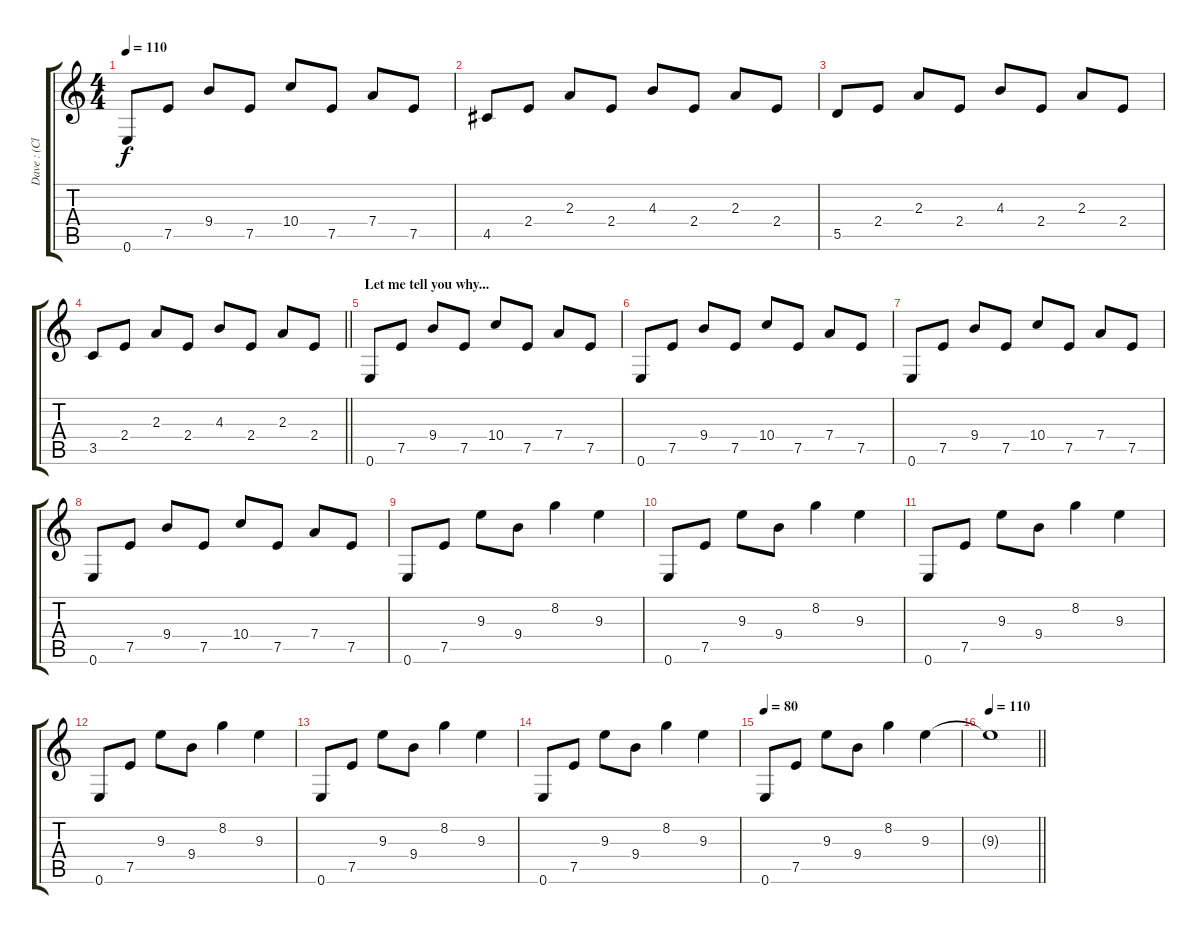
\track ("Dave : (Clean Guitar)" "Dave : (Cl") {instrument acousticguitarsteel}
\staff {score tabs}
\tuning (E4 B3 G3 D3 A2 E2) {hide}
\ts (4 4)
\tempo 110
\clef g2
\ks c
0.6.8{dy f} 7.5.8 9.4.8 7.5.8 10.4.8 7.5.8 7.4.8 7.5.8 |
4.5.8 2.4.8 2.3.8 2.4.8 4.3.8 2.4.8 2.3.8 2.4.8 |
5.5.8 2.4.8 2.3.8 2.4.8 4.3.8 2.4.8 2.3.8 2.4.8 |
\barLineRight lightlight
3.5.8 2.4.8 2.3.8 2.4.8 4.3.8 2.4.8 2.3.8 2.4.8 |
\section ("" "Let me tell you why...")
0.6.8 7.5.8 9.4.8 7.5.8 10.4.8 7.5.8 7.4.8 7.5.8 |
0.6.8 7.5.8 9.4.8 7.5.8 10.4.8 7.5.8 7.4.8 7.5.8 |
0.6.8 7.5.8 9.4.8 7.5.8 10.4.8 7.5.8 7.4.8 7.5.8 |
0.6.8 7.5.8 9.4.8 7.5.8 10.4.8 7.5.8 7.4.8 7.5.8 |
0.6.8 7.5.8 9.3.8 9.4.8 8.2.4 9.3.4 |
0.6.8 7.5.8 9.3.8 9.4.8 8.2.4 9.3.4 |
0.6.8 7.5.8 9.3.8 9.4.8 8.2.4 9.3.4 |
0.6.8 7.5.8 9.3.8 9.4.8 8.2.4 9.3.4 |
0.6.8 7.5.8 9.3.8 9.4.8 8.2.4 9.3.4 |
0.6.8 7.5.8 9.3.8 9.4.8 8.2.4 9.3.4 |
\tempo 80
0.6.8 7.5.8 9.3.8 9.4.8 8.2.4 9.3.4 |
\tempo 110
\barLineRight lightlight
9.3{t}.1
